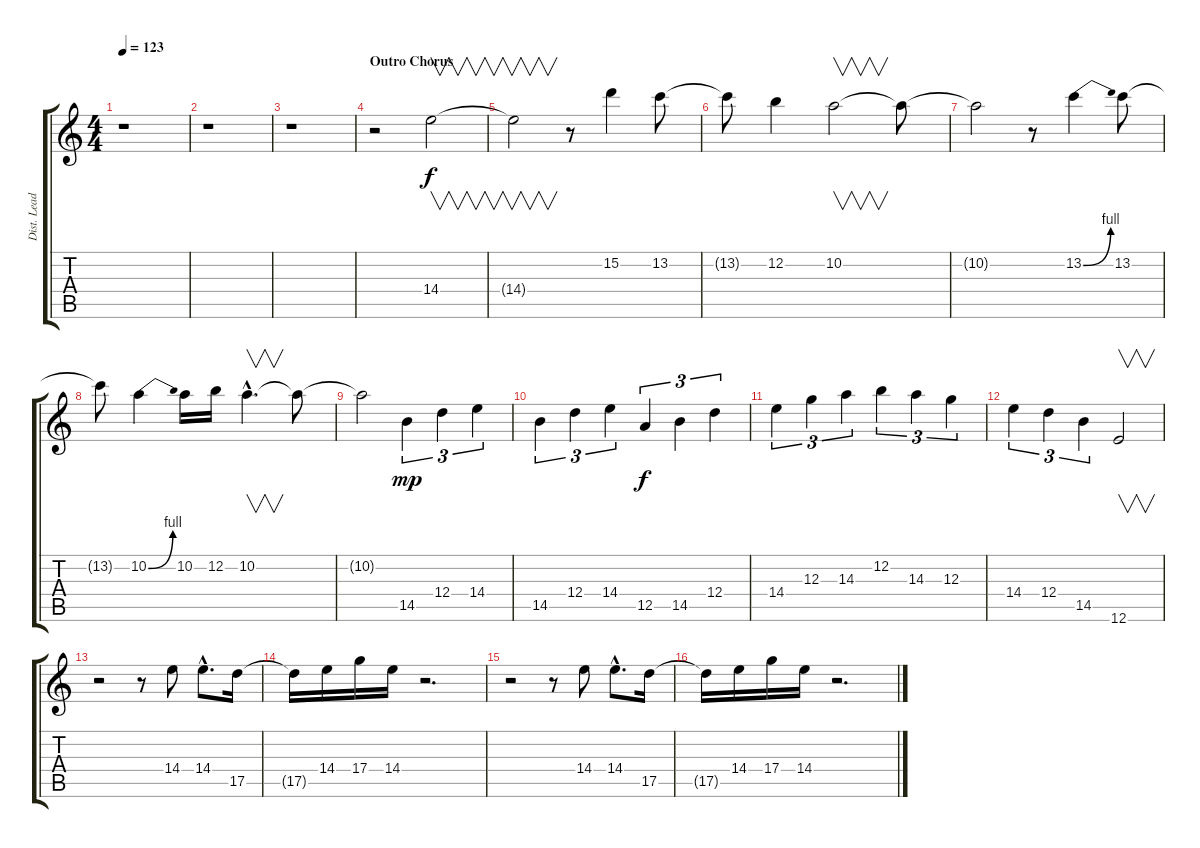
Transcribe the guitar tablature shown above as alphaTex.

\track ("Dist. Lead" "Dist. Lead") {instrument overdrivenguitar}
\staff {score tabs}
\tuning (E4 B3 G3 D3 A2 E2) {hide}
\ts (4 4)
\tempo 123
\clef g2
\ks c
r.1{dy f} |
r.1 |
r.1 |
\section ("" "Outro Chorus")
r.2 14.4.2{v} |
14.4{t}.2{v} r.8 15.2.4 13.2.8 |
13.2{t}.8 12.2.4 10.2.2{v} 10.2{t}.8 |
10.2{t}.2 r.8 13.2{be (bend 0 0 60 4)}.4 13.2.8 |
13.2{t}.8 10.2{be (bend 0 0 60 4)}.4 10.2.16 12.2.16 10.2{hac}.4{v d} 10.2{t}.8 |
10.2{t}.2 14.5.4{tu (3 2) dy mp} 12.4.4{tu (3 2)} 14.4.4{tu (3 2)} |
14.5.4{tu (3 2)} 12.4.4{tu (3 2)} 14.4.4{tu (3 2)} 12.5.4{tu (3 2) dy f} 14.5.4{tu (3 2)} 12.4.4{tu (3 2)} |
14.4.4{tu (3 2)} 12.3.4{tu (3 2)} 14.3.4{tu (3 2)} 12.2.4{tu (3 2)} 14.3.4{tu (3 2)} 12.3.4{tu (3 2)} |
14.4.4{tu (3 2)} 12.4.4{tu (3 2)} 14.5.4{tu (3 2)} 12.6.2{v} |
r.2 r.8 14.4.8 14.4{hac}.8{d} 17.5.16 |
17.5{t}.16 14.4.16 17.4.16 14.4.16 r.2{d} |
r.2 r.8 14.4.8 14.4{hac}.8{d} 17.5.16 |
17.5{t}.16 14.4.16 17.4.16 14.4.16 r.2{d}
